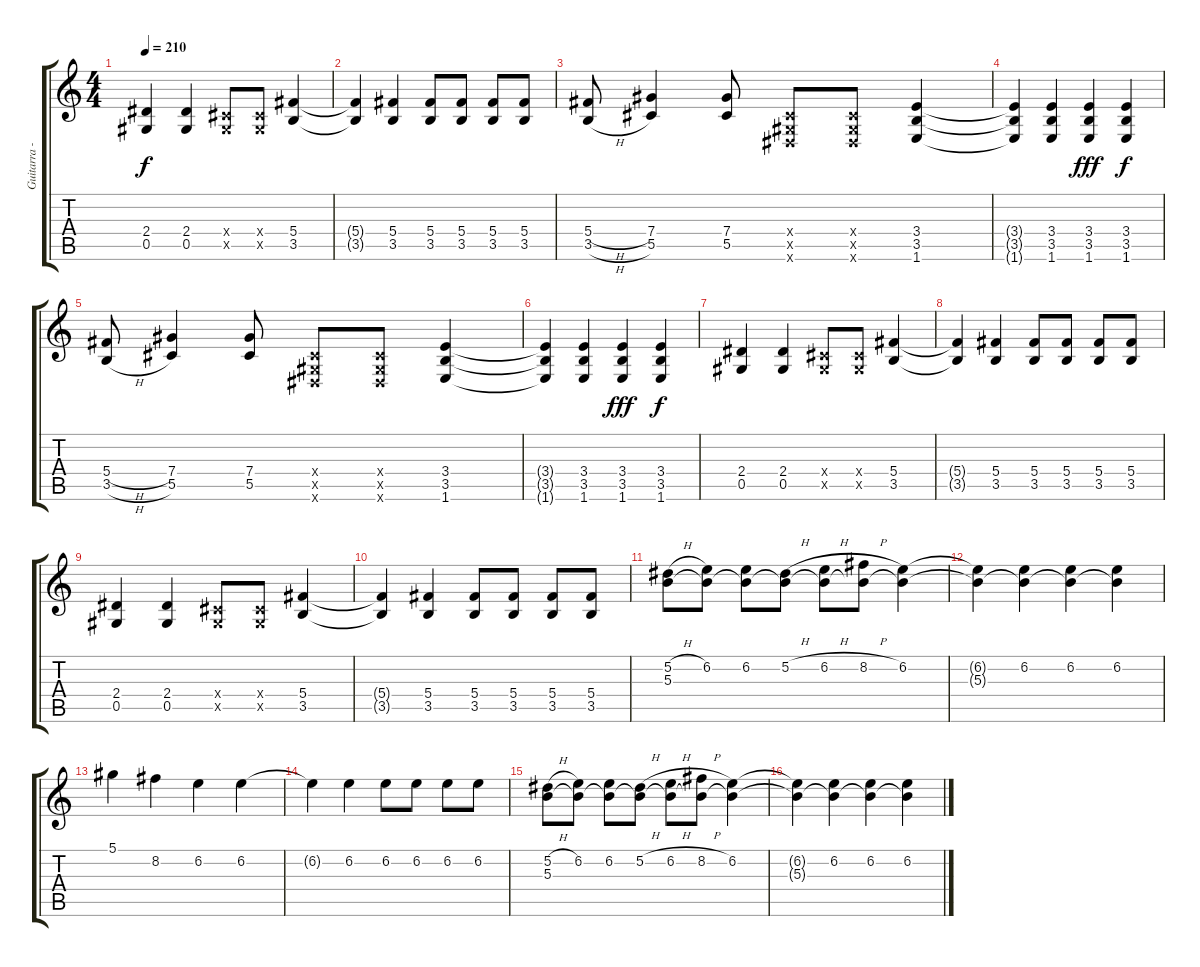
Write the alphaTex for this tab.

\track ("Guitarra - Marcão" "Guitarra -") {instrument distortionguitar}
\staff {score tabs}
\tuning (Eb4 Bb3 Gb3 Db3 Ab2 Eb2) {hide}
\ts (4 4)
\tempo 210
\clef g2
\ks c
(2.4 0.5).4{dy f} (2.4 0.5).4 (0.4{x} 0.5{x}).8 (0.4{x} 0.5{x}).8 (5.4 3.5).4 |
(5.4{t} 3.5{t}).4 (5.4 3.5).4 (5.4 3.5).8 (5.4 3.5).8 (5.4 3.5).8 (5.4 3.5).8 |
(5.4{h} 3.5{h}).8 (7.4 5.5).4 (7.4 5.5).8 (0.4{x} 0.5{x} 0.6{x}).8 (0.4{x} 0.5{x} 0.6{x}).8 (3.4 3.5 1.6).4 |
(3.4{t} 3.5{t} 1.6{t}).4 (3.4 3.5 1.6).4 (3.4 3.5 1.6).4{dy fff} (3.4 3.5 1.6).4{dy f} |
(5.4{h} 3.5{h}).8 (7.4 5.5).4 (7.4 5.5).8 (0.4{x} 0.5{x} 0.6{x}).8 (0.4{x} 0.5{x} 0.6{x}).8 (3.4 3.5 1.6).4 |
(3.4{t} 3.5{t} 1.6{t}).4 (3.4 3.5 1.6).4 (3.4 3.5 1.6).4{dy fff} (3.4 3.5 1.6).4{dy f} |
(2.4 0.5).4 (2.4 0.5).4 (0.4{x} 0.5{x}).8 (0.4{x} 0.5{x}).8 (5.4 3.5).4 |
(5.4{t} 3.5{t}).4 (5.4 3.5).4 (5.4 3.5).8 (5.4 3.5).8 (5.4 3.5).8 (5.4 3.5).8 |
(2.4 0.5).4 (2.4 0.5).4 (0.4{x} 0.5{x}).8 (0.4{x} 0.5{x}).8 (5.4 3.5).4 |
(5.4{t} 3.5{t}).4 (5.4 3.5).4 (5.4 3.5).8 (5.4 3.5).8 (5.4 3.5).8 (5.4 3.5).8 |
(5.2{h} 5.3).8{volume 12 instrument distortionguitar} (6.2 5.3{t}).8 (6.2 5.3{t}).8 (5.2{h} 5.3{t}).8 (6.2{h} 5.3{t}).8 (8.2{h} 5.3{t}).8 (6.2 5.3{t}).4 |
(6.2{t} 5.3{t}).4 (6.2 5.3{t}).4 (6.2 5.3{t}).4 (6.2 5.3{t}).4 |
5.1.4 8.2.4 6.2.4 6.2.4 |
6.2{t}.4 6.2.4 6.2.8 6.2.8 6.2.8 6.2.8 |
(5.2{h} 5.3).8 (6.2 5.3{t}).8 (6.2 5.3{t}).8 (5.2{h} 5.3{t}).8 (6.2{h} 5.3{t}).8 (8.2{h} 5.3{t}).8 (6.2 5.3{t}).4 |
(6.2{t} 5.3{t}).4 (6.2 5.3{t}).4 (6.2 5.3{t}).4 (6.2 5.3{t}).4
